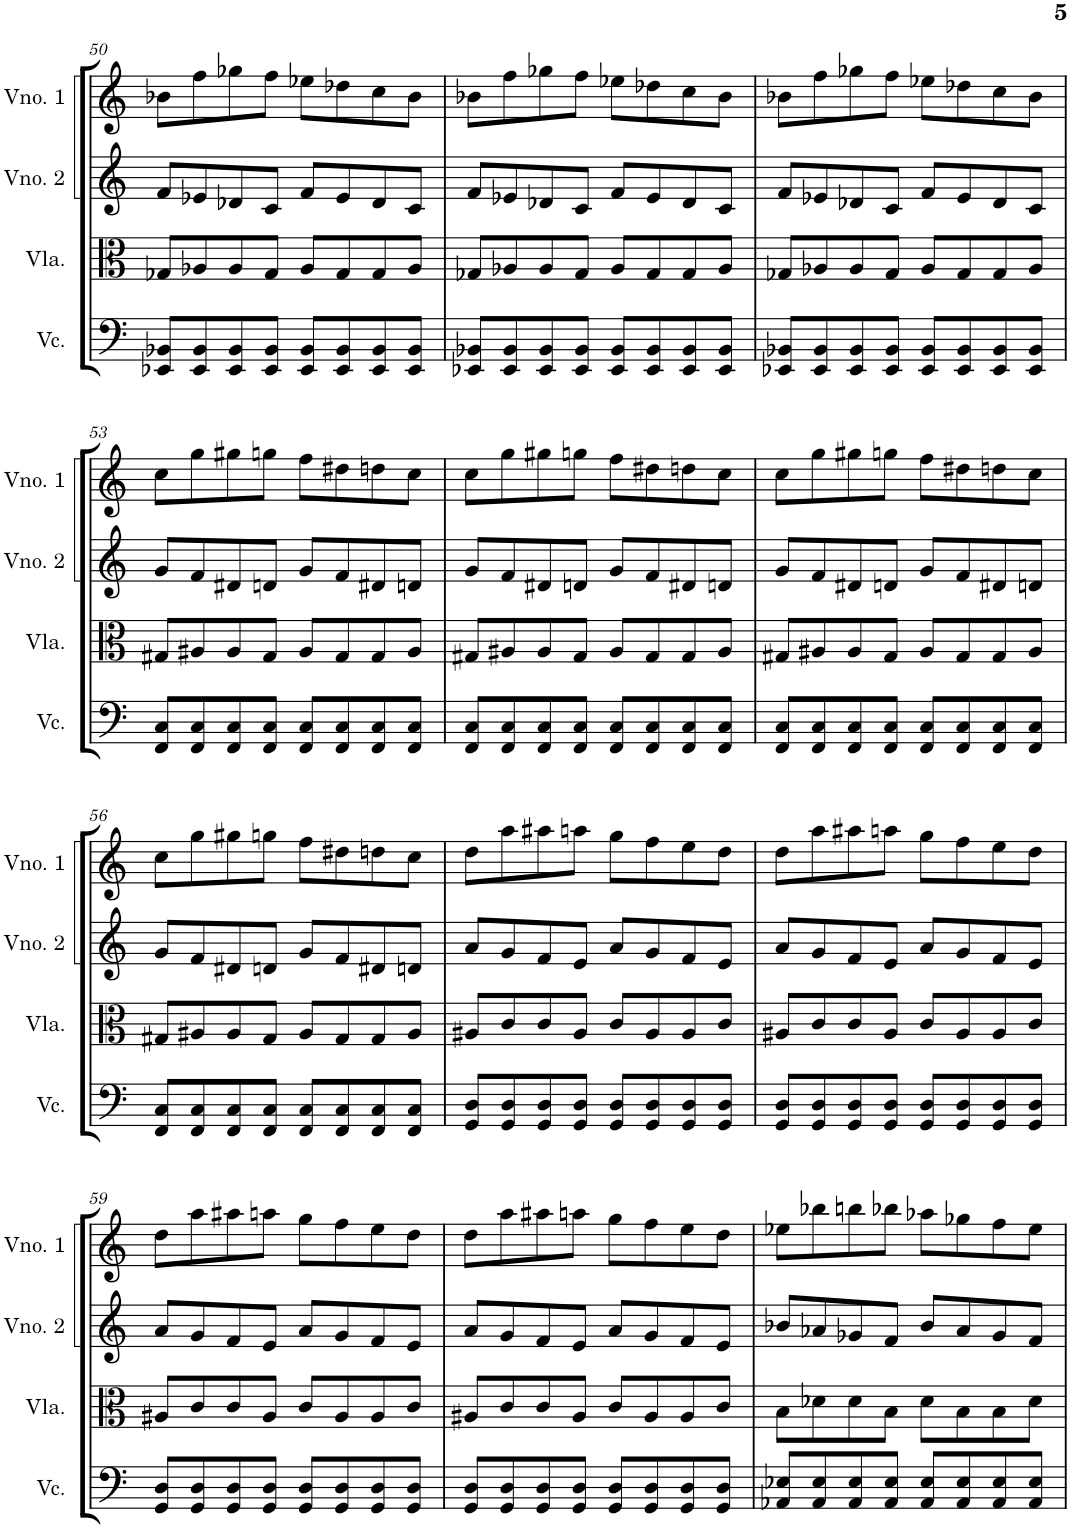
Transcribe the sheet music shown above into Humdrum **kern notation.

**kern	**kern	**kern	**kern
*part4	*part3	*part2	*part1
*staff4	*staff3	*staff2	*staff1
*I"Violoncelo	*I"Viola	*I"Violino 2	*I"Violino 1
*I'Vc.	*I'Vla.	*I'Vno. 2	*I'Vno. 1
!!LO:PB:g=z
*clefF4	*clefC3	*clefG2	*clefG2
*k[]	*k[]	*k[]	*k[]
*M4/4	*M4/4	*M4/4	*M4/4
=50	=50	=50	=50
8EE-X/ 8BB-X/L	8G-X/L	8f/L	8b-X\L
8EE-/ 8BB-/	8A-X/	8e-X/	8ff\
8EE-/ 8BB-/	8A-/	8d-X/	8gg-X\
8EE-/ 8BB-/J	8G-/J	8c/J	8ff\J
8EE-/ 8BB-/L	8A-/L	8f/L	8ee-X\L
8EE-/ 8BB-/	8G-/	8e-/	8dd-X\
8EE-/ 8BB-/	8G-/	8d-/	8cc\
8EE-/ 8BB-/J	8A-/J	8c/J	8b-\J
=51	=51	=51	=51
8EE-X/ 8BB-X/L	8G-X/L	8f/L	8b-X\L
8EE-/ 8BB-/	8A-X/	8e-X/	8ff\
8EE-/ 8BB-/	8A-/	8d-X/	8gg-X\
8EE-/ 8BB-/J	8G-/J	8c/J	8ff\J
8EE-/ 8BB-/L	8A-/L	8f/L	8ee-X\L
8EE-/ 8BB-/	8G-/	8e-/	8dd-X\
8EE-/ 8BB-/	8G-/	8d-/	8cc\
8EE-/ 8BB-/J	8A-/J	8c/J	8b-\J
=52	=52	=52	=52
8EE-X/ 8BB-X/L	8G-X/L	8f/L	8b-X\L
8EE-/ 8BB-/	8A-X/	8e-X/	8ff\
8EE-/ 8BB-/	8A-/	8d-X/	8gg-X\
8EE-/ 8BB-/J	8G-/J	8c/J	8ff\J
8EE-/ 8BB-/L	8A-/L	8f/L	8ee-X\L
8EE-/ 8BB-/	8G-/	8e-/	8dd-X\
8EE-/ 8BB-/	8G-/	8d-/	8cc\
8EE-/ 8BB-/J	8A-/J	8c/J	8b-\J
!!LO:LB:g=z
=53	=53	=53	=53
8FF/ 8C/L	8G#X/L	8g/L	8cc\L
8FF/ 8C/	8A#X/	8f/	8gg\
8FF/ 8C/	8A#/	8d#X/	8gg#X\
8FF/ 8C/J	8G#/J	8dn/J	8ggn\J
8FF/ 8C/L	8A#/L	8g/L	8ff\L
8FF/ 8C/	8G#/	8f/	8dd#X\
8FF/ 8C/	8G#/	8d#X/	8ddn\
8FF/ 8C/J	8A#/J	8dn/J	8cc\J
=54	=54	=54	=54
8FF/ 8C/L	8G#X/L	8g/L	8cc\L
8FF/ 8C/	8A#X/	8f/	8gg\
8FF/ 8C/	8A#/	8d#X/	8gg#X\
8FF/ 8C/J	8G#/J	8dn/J	8ggn\J
8FF/ 8C/L	8A#/L	8g/L	8ff\L
8FF/ 8C/	8G#/	8f/	8dd#X\
8FF/ 8C/	8G#/	8d#X/	8ddn\
8FF/ 8C/J	8A#/J	8dn/J	8cc\J
=55	=55	=55	=55
8FF/ 8C/L	8G#X/L	8g/L	8cc\L
8FF/ 8C/	8A#X/	8f/	8gg\
8FF/ 8C/	8A#/	8d#X/	8gg#X\
8FF/ 8C/J	8G#/J	8dn/J	8ggn\J
8FF/ 8C/L	8A#/L	8g/L	8ff\L
8FF/ 8C/	8G#/	8f/	8dd#X\
8FF/ 8C/	8G#/	8d#X/	8ddn\
8FF/ 8C/J	8A#/J	8dn/J	8cc\J
!!LO:LB:g=z
=56	=56	=56	=56
8FF/ 8C/L	8G#X/L	8g/L	8cc\L
8FF/ 8C/	8A#X/	8f/	8gg\
8FF/ 8C/	8A#/	8d#X/	8gg#X\
8FF/ 8C/J	8G#/J	8dn/J	8ggn\J
8FF/ 8C/L	8A#/L	8g/L	8ff\L
8FF/ 8C/	8G#/	8f/	8dd#X\
8FF/ 8C/	8G#/	8d#X/	8ddn\
8FF/ 8C/J	8A#/J	8dn/J	8cc\J
=57	=57	=57	=57
8GG/ 8D/L	8A#X/L	8a/L	8dd\L
8GG/ 8D/	8c/	8g/	8aa\
8GG/ 8D/	8c/	8f/	8aa#X\
8GG/ 8D/J	8A#/J	8e/J	8aan\J
8GG/ 8D/L	8c/L	8a/L	8gg\L
8GG/ 8D/	8A#/	8g/	8ff\
8GG/ 8D/	8A#/	8f/	8ee\
8GG/ 8D/J	8c/J	8e/J	8dd\J
=58	=58	=58	=58
8GG/ 8D/L	8A#X/L	8a/L	8dd\L
8GG/ 8D/	8c/	8g/	8aa\
8GG/ 8D/	8c/	8f/	8aa#X\
8GG/ 8D/J	8A#/J	8e/J	8aan\J
8GG/ 8D/L	8c/L	8a/L	8gg\L
8GG/ 8D/	8A#/	8g/	8ff\
8GG/ 8D/	8A#/	8f/	8ee\
8GG/ 8D/J	8c/J	8e/J	8dd\J
!!LO:LB:g=z
=59	=59	=59	=59
8GG/ 8D/L	8A#X/L	8a/L	8dd\L
8GG/ 8D/	8c/	8g/	8aa\
8GG/ 8D/	8c/	8f/	8aa#X\
8GG/ 8D/J	8A#/J	8e/J	8aan\J
8GG/ 8D/L	8c/L	8a/L	8gg\L
8GG/ 8D/	8A#/	8g/	8ff\
8GG/ 8D/	8A#/	8f/	8ee\
8GG/ 8D/J	8c/J	8e/J	8dd\J
=60	=60	=60	=60
8GG/ 8D/L	8A#X/L	8a/L	8dd\L
8GG/ 8D/	8c/	8g/	8aa\
8GG/ 8D/	8c/	8f/	8aa#X\
8GG/ 8D/J	8A#/J	8e/J	8aan\J
8GG/ 8D/L	8c/L	8a/L	8gg\L
8GG/ 8D/	8A#/	8g/	8ff\
8GG/ 8D/	8A#/	8f/	8ee\
8GG/ 8D/J	8c/J	8e/J	8dd\J
=61	=61	=61	=61
8AA-X/ 8E-X/L	8B\L	8b-X/L	8ee-X\L
8AA-/ 8E-/	8d-X\	8a-X/	8bb-X\
8AA-/ 8E-/	8d-\	8g-X/	8bbn\
8AA-/ 8E-/J	8B\J	8f/J	8bb-X\J
8AA-/ 8E-/L	8d-\L	8b-/L	8aa-X\L
8AA-/ 8E-/	8B\	8a-/	8gg-X\
8AA-/ 8E-/	8B\	8g-/	8ff\
8AA-/ 8E-/J	8d-\J	8f/J	8ee-\J
=	=	=	=
*-	*-	*-	*-
